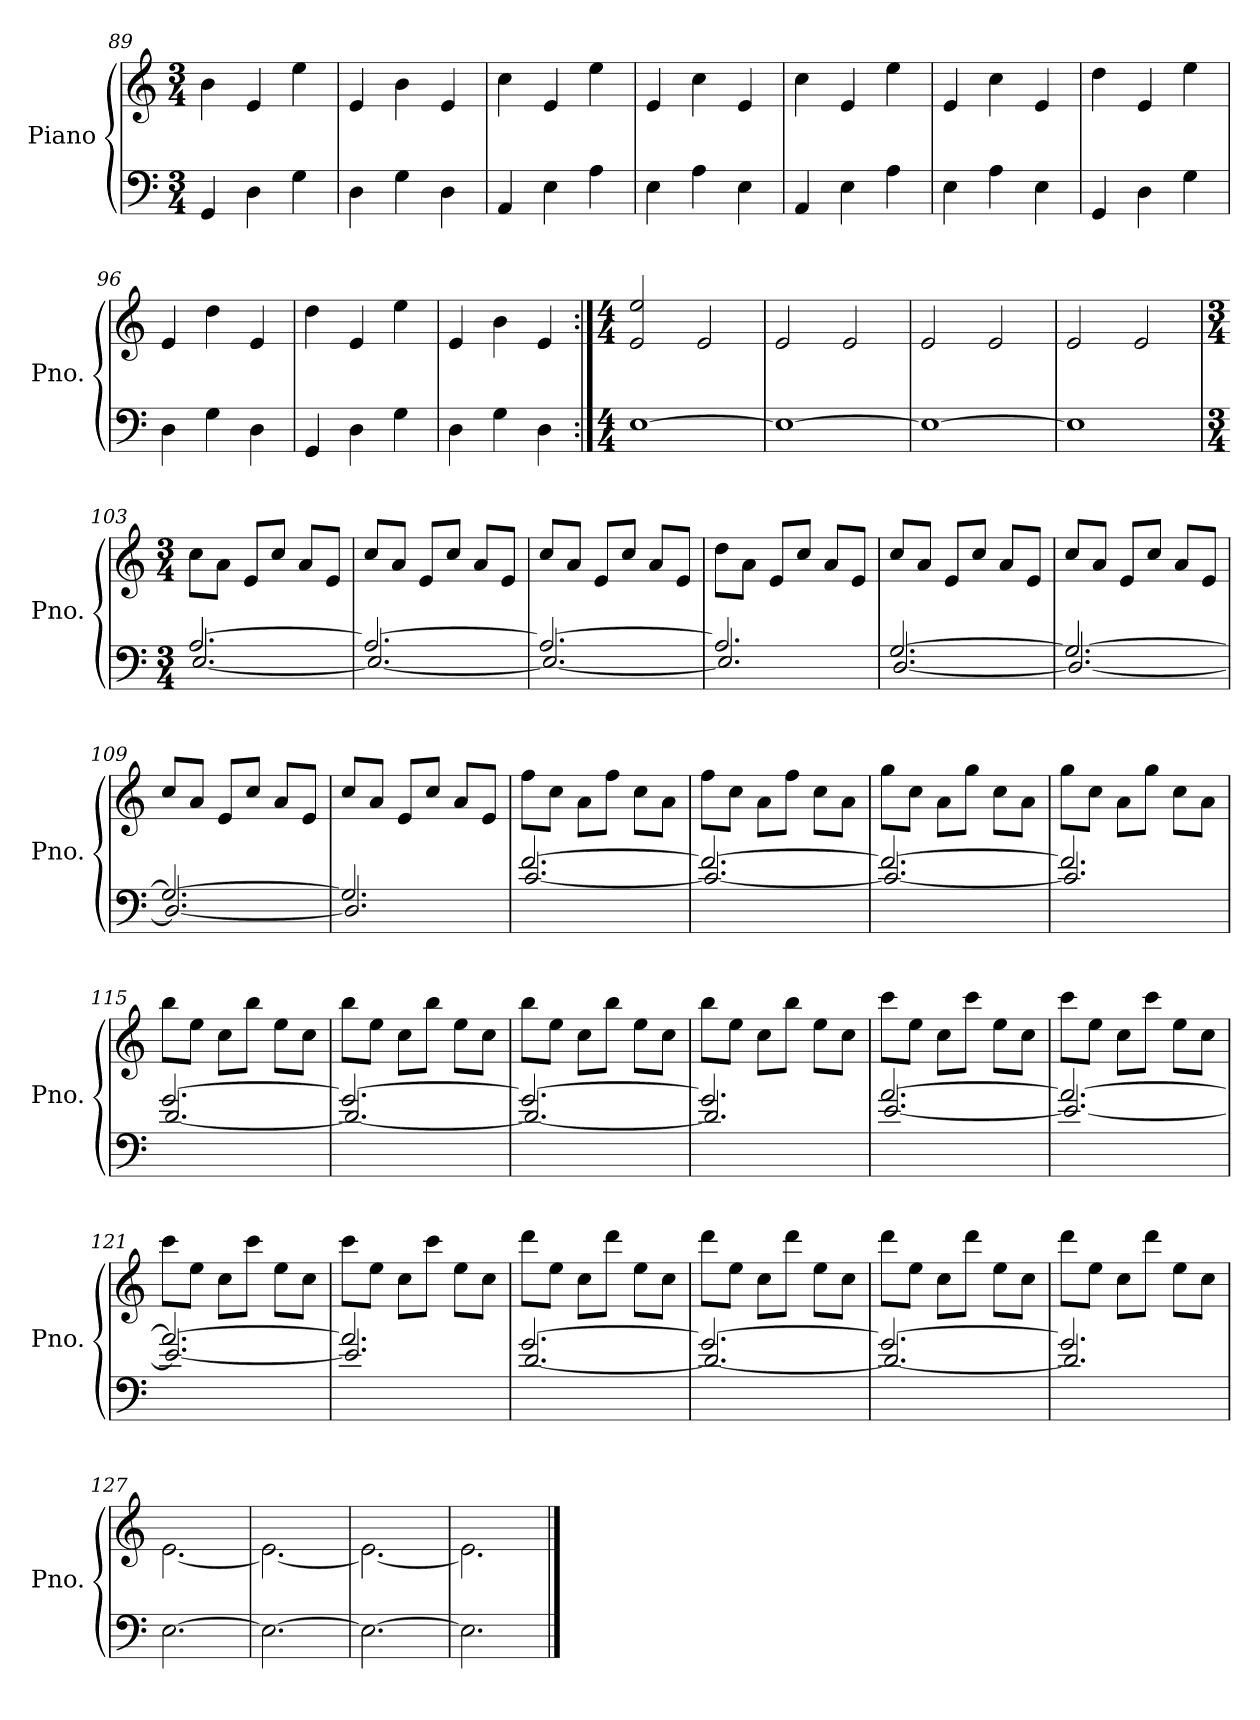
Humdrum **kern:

**kern	**kern
*part1	*part1
*staff2	*staff1
*I"Piano	*
*I'Pno.	*
!!LO:LB:g=z
*clefF4	*clefG2
*k[]	*k[]
*M3/4	*M3/4
=89	=89
4GG/	4b\
4D\	4e/
4G\	4ee\
=90	=90
4D\	4e/
4G\	4b\
4D\	4e/
=91	=91
4AA/	4cc\
4E\	4e/
4A\	4ee\
=92	=92
4E\	4e/
4A\	4cc\
4E\	4e/
=93	=93
4AA/	4cc\
4E\	4e/
4A\	4ee\
=94	=94
4E\	4e/
4A\	4cc\
4E\	4e/
=95	=95
4GG/	4dd\
4D\	4e/
4G\	4ee\
=96	=96
4D\	4e/
4G\	4dd\
4D\	4e/
=97	=97
4GG/	4dd\
4D\	4e/
4G\	4ee\
=98	=98
4D\	4e/
4G\	4b\
4D\	4e/
!!LO:LB:g=z
=99:|!	=99:|!
*M4/4	*M4/4
[1E	2e/ 2ee/
.	2e/
=100	=100
1E_	2e/
.	2e/
=101	=101
1E_	2e/
.	2e/
=102	=102
1E]	2e/
.	2e/
=103	=103
*M3/4	*M3/4
*	*MM200
*^	*
[2.A/	[2.E/	8cc\L
.	.	8a\J
.	.	8e/L
.	.	8cc/J
.	.	8a/L
.	.	8e/J
=104	=104	=104
2.A/_	2.E/_	8cc/L
.	.	8a/J
.	.	8e/L
.	.	8cc/J
.	.	8a/L
.	.	8e/J
=105	=105	=105
2.A/_	2.E/_	8cc/L
.	.	8a/J
.	.	8e/L
.	.	8cc/J
.	.	8a/L
.	.	8e/J
=106	=106	=106
2.A/]	2.E/]	8dd\L
.	.	8a\J
.	.	8e/L
.	.	8cc/J
.	.	8a/L
.	.	8e/J
!!LO:LB:g=z
=107	=107	=107
[2.G/	[2.D/	8cc/L
.	.	8a/J
.	.	8e/L
.	.	8cc/J
.	.	8a/L
.	.	8e/J
=108	=108	=108
2.G/_	2.D/_	8cc/L
.	.	8a/J
.	.	8e/L
.	.	8cc/J
.	.	8a/L
.	.	8e/J
=109	=109	=109
2.G/_	2.D/_	8cc/L
.	.	8a/J
.	.	8e/L
.	.	8cc/J
.	.	8a/L
.	.	8e/J
=110	=110	=110
2.G/]	2.D/]	8cc/L
.	.	8a/J
.	.	8e/L
.	.	8cc/J
.	.	8a/L
.	.	8e/J
=111	=111	=111
[2.f/	[2.c/	8ff\L
.	.	8cc\J
.	.	8a\L
.	.	8ff\J
.	.	8cc\L
.	.	8a\J
=112	=112	=112
2.f/_	2.c/_	8ff\L
.	.	8cc\J
.	.	8a\L
.	.	8ff\J
.	.	8cc\L
.	.	8a\J
!!LO:PB:g=z
=113	=113	=113
2.f/_	2.c/_	8gg\L
.	.	8cc\J
.	.	8a\L
.	.	8gg\J
.	.	8cc\L
.	.	8a\J
=114	=114	=114
2.f/]	2.c/]	8gg\L
.	.	8cc\J
.	.	8a\L
.	.	8gg\J
.	.	8cc\L
.	.	8a\J
=115	=115	=115
[2.g/	[2.d/	8bb\L
.	.	8ee\J
.	.	8cc\L
.	.	8bb\J
.	.	8ee\L
.	.	8cc\J
=116	=116	=116
2.g/_	2.d/_	8bb\L
.	.	8ee\J
.	.	8cc\L
.	.	8bb\J
.	.	8ee\L
.	.	8cc\J
=117	=117	=117
2.g/_	2.d/_	8bb\L
.	.	8ee\J
.	.	8cc\L
.	.	8bb\J
.	.	8ee\L
.	.	8cc\J
=118	=118	=118
2.g/]	2.d/]	8bb\L
.	.	8ee\J
.	.	8cc\L
.	.	8bb\J
.	.	8ee\L
.	.	8cc\J
!!LO:LB:g=z
=119	=119	=119
[2.a/	[2.e/	8ccc\L
.	.	8ee\J
.	.	8cc\L
.	.	8ccc\J
.	.	8ee\L
.	.	8cc\J
=120	=120	=120
2.a/_	2.e/_	8ccc\L
.	.	8ee\J
.	.	8cc\L
.	.	8ccc\J
.	.	8ee\L
.	.	8cc\J
=121	=121	=121
2.a/_	2.e/_	8ccc\L
.	.	8ee\J
.	.	8cc\L
.	.	8ccc\J
.	.	8ee\L
.	.	8cc\J
=122	=122	=122
2.a/]	2.e/]	8ccc\L
.	.	8ee\J
.	.	8cc\L
.	.	8ccc\J
.	.	8ee\L
.	.	8cc\J
=123	=123	=123
[2.g/	[2.d/	8ddd\L
.	.	8ee\J
.	.	8cc\L
.	.	8ddd\J
.	.	8ee\L
.	.	8cc\J
=124	=124	=124
2.g/_	2.d/_	8ddd\L
.	.	8ee\J
.	.	8cc\L
.	.	8ddd\J
.	.	8ee\L
.	.	8cc\J
!!LO:LB:g=z
=125	=125	=125
2.g/_	2.d/_	8ddd\L
.	.	8ee\J
.	.	8cc\L
.	.	8ddd\J
.	.	8ee\L
.	.	8cc\J
=126	=126	=126
2.g/]	2.d/]	8ddd\L
.	.	8ee\J
.	.	8cc\L
.	.	8ddd\J
.	.	8ee\L
.	.	8cc\J
*v	*v	*
=127	=127
*	*^
[2.E\	2.ryy	[2.e\
=128	=128	=128
2.E\_	2.ryy	2.e\_
=129	=129	=129
2.E\_	2.ryy	2.e\_
=130	=130	=130
2.E\]	2.ryy	2.e\]
*	*v	*v
==	==
*-	*-
